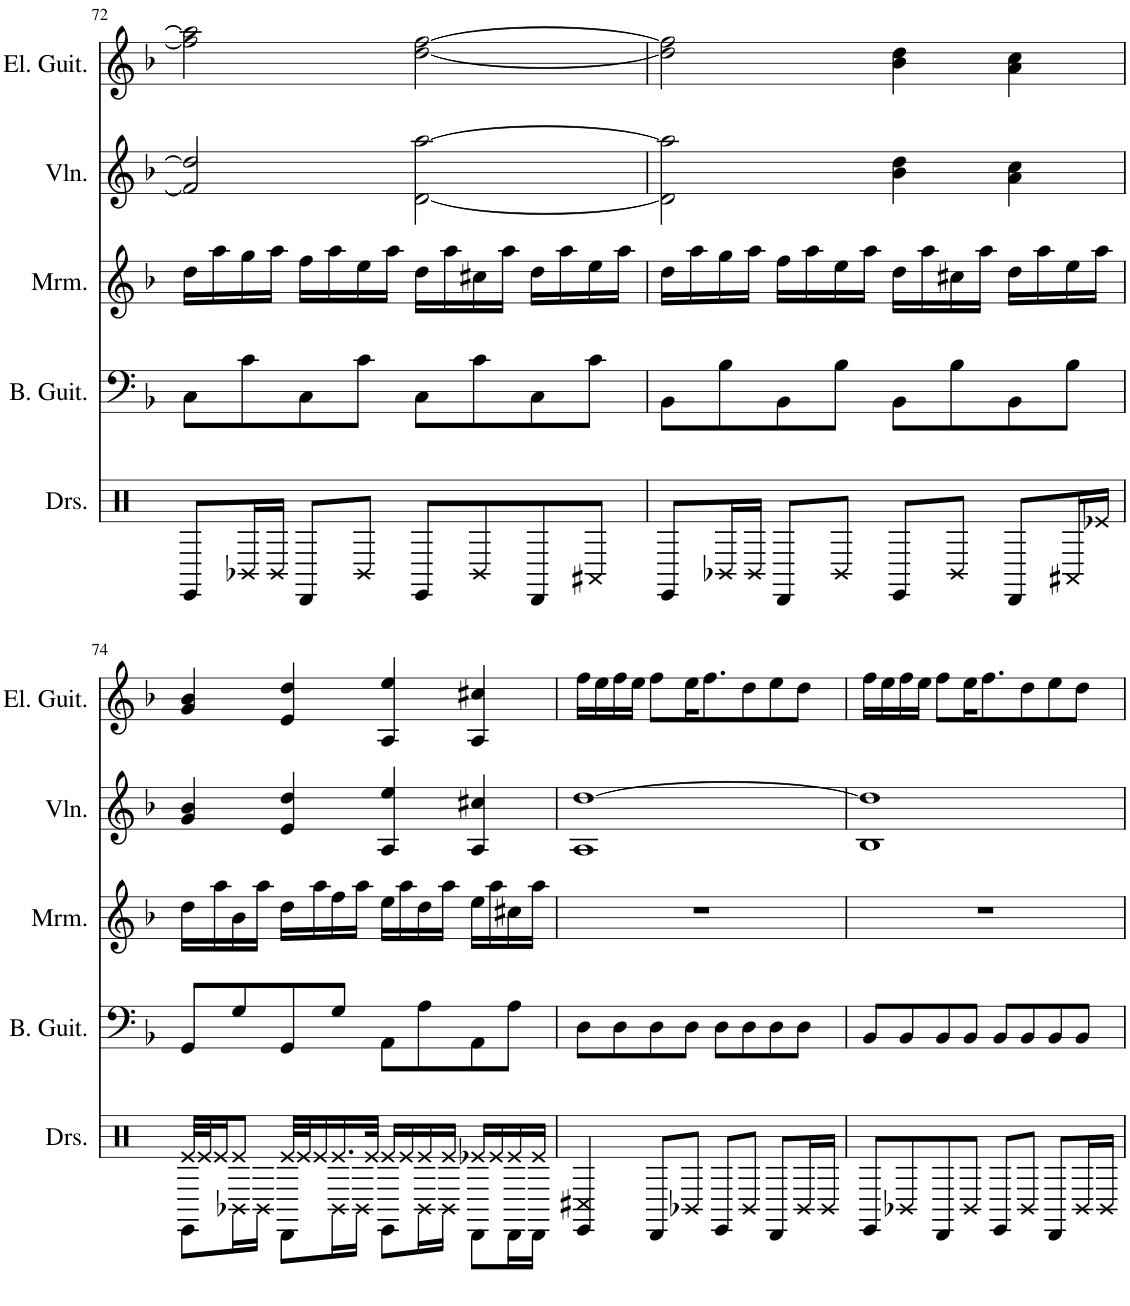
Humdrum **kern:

**kern	**kern	**kern	**kern	**kern
*part5	*part4	*part3	*part2	*part1
*staff5	*staff4	*staff3	*staff2	*staff1
*I"ドラムセット	*I"ベース	*I"マリンバ	*I"ヴァイオリン	*I"エレキギター
!!LO:PB:g=z
*clefX	*clefF4	*clefG2	*clefG2	*clefG2
*	*Trd7c12	*	*	*
*k[]	*k[b-]	*k[b-]	*k[b-]	*k[b-]
*M4/4	*M4/4	*M4/4	*M4/4	*M4/4
=72	=72	=72	=72	=72
8EE/L	8C\L	16dd\LL	2f/] 2dd/]	2ff\] 2aa\]
.	.	16aa\	.	.
16BB-X/L	8c\	16gg\	.	.
16BB/JJ	.	16aa\JJ	.	.
8DD/L	8C\	16ff\LL	.	.
.	.	16aa\	.	.
8BB/J	8c\J	16ee\	.	.
.	.	16aa\JJ	.	.
8EE/L	8C\L	16dd\LL	[2d\ [2aa\	[2dd\ [2ff\
.	.	16aa\	.	.
8BB/	8c\	16cc#X\	.	.
.	.	16aa\JJ	.	.
8DD/	8C\	16dd\LL	.	.
.	.	16aa\	.	.
8AA#X/J	8c\J	16ee\	.	.
.	.	16aa\JJ	.	.
=73	=73	=73	=73	=73
8EE/L	8BB-\L	16dd\LL	2d\] 2aa\]	2dd\] 2ff\]
.	.	16aa\	.	.
16BB-X/L	8B-\	16gg\	.	.
16BB/JJ	.	16aa\JJ	.	.
8DD/L	8BB-\	16ff\LL	.	.
.	.	16aa\	.	.
8BB/J	8B-\J	16ee\	.	.
.	.	16aa\JJ	.	.
8EE/L	8BB-\L	16dd\LL	4b-\ 4dd\	4b-\ 4dd\
.	.	16aa\	.	.
8BB/J	8B-\	16cc#X\	.	.
.	.	16aa\JJ	.	.
8DD/L	8BB-\	16dd\LL	4a\ 4cc\	4a\ 4cc\
.	.	16aa\	.	.
16AA#X/L	8B-\J	16ee\	.	.
16e-X/JJ	.	16aa\JJ	.	.
!!LO:LB:g=z
=74	=74	=74	=74	=74
*^	*	*	*	*
32e/LLL	8EE\L	8GG/L	16dd\LL	4g/ 4b-/	4g/ 4b-/
32e/J	.	.	.	.	.
16e/J	.	.	16aa\	.	.
8e/J	16BB-X\L	8G/	16b-\	.	.
.	16BB\JJ	.	16aa\JJ	.	.
32e/LLL	8DD\L	8GG/	16dd\LL	4e/ 4dd/	4e/ 4dd/
32e/J	.	.	.	.	.
16e/	.	.	16aa\	.	.
16.e/	16BB\L	8G/J	16ff\	.	.
.	16BB\JJ	.	16aa\JJ	.	.
32e/JJk	.	.	.	.	.
16e/LL	8EE\L	8AA\L	16ee\LL	4A/ 4ee/	4A/ 4ee/
16e/	.	.	16aa\	.	.
16e/	16BB\L	8A\	16dd\	.	.
16e/JJ	16BB\JJ	.	16aa\JJ	.	.
16e-X/LL	8DD\L	8AA\	16ee\LL	4A/ 4cc#X/	4A/ 4cc#X/
16e/	.	.	16aa\	.	.
16e/	16DD\L	8A\J	16cc#X\	.	.
16e/JJ	16DD\JJ	.	16aa\JJ	.	.
*v	*v	*	*	*	*
=75	=75	=75	=75	=75
4EE/ 4C#X/	8D\L	1r	1A [1dd	16ff\LL
.	.	.	.	16ee\
.	8D\	.	.	16ff\
.	.	.	.	16ee\JJ
8DD/L	8D\	.	.	8ff\L
8BB-X/J	8D\J	.	.	16ee\K
.	.	.	.	8.ff\
8EE/L	8D\L	.	.	.
8BB/J	8D\	.	.	8dd\
8DD/L	8D\	.	.	8ee\
16BB/L	8D\J	.	.	8dd\J
16BB/JJ	.	.	.	.
=76	=76	=76	=76	=76
8EE/L	8BB-/L	1r	1B- 1dd]	16ff\LL
.	.	.	.	16ee\
8BB-X/	8BB-/	.	.	16ff\
.	.	.	.	16ee\JJ
8DD/	8BB-/	.	.	8ff\L
8BB/J	8BB-/J	.	.	16ee\K
.	.	.	.	8.ff\
8EE/L	8BB-/L	.	.	.
8BB/J	8BB-/	.	.	8dd\
8DD/L	8BB-/	.	.	8ee\
16BB/L	8BB-/J	.	.	8dd\J
16BB/JJ	.	.	.	.
=	=	=	=	=
*-	*-	*-	*-	*-
